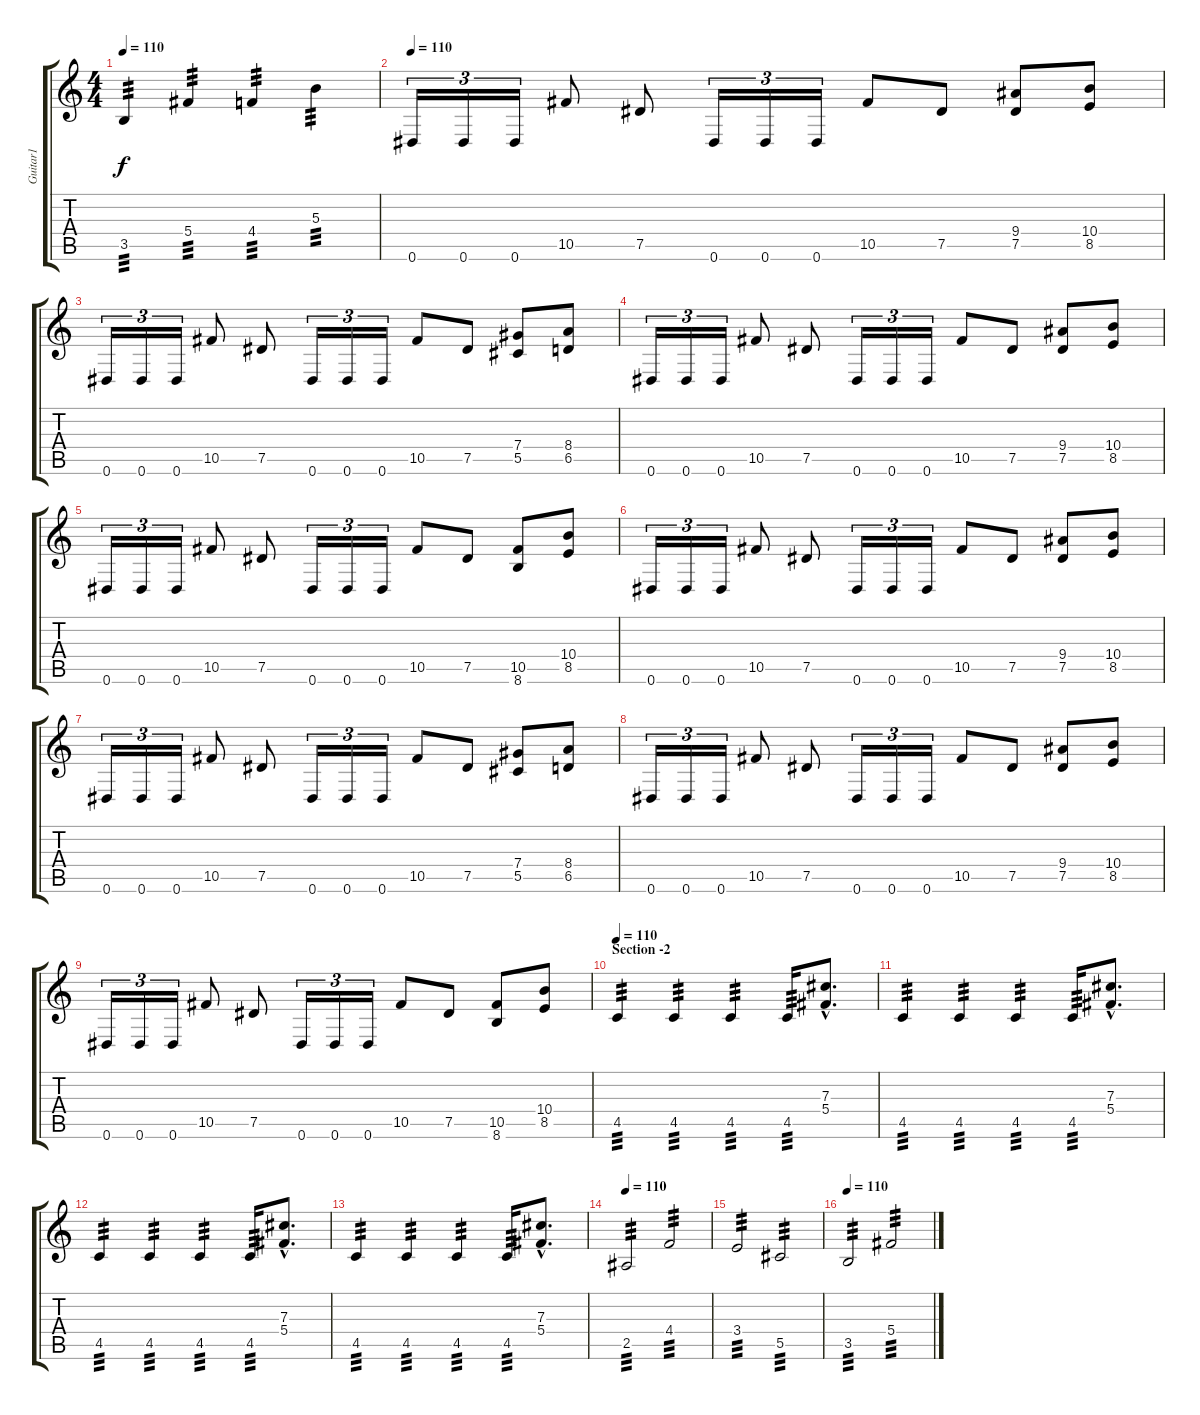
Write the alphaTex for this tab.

\track ("Guitar1" "Guitar1") {instrument overdrivenguitar}
\staff {score tabs}
\tuning (Eb4 Bb3 Gb3 Db3 Ab2 Eb2) {hide}
\ts (4 4)
\tempo 110
\clef g2
\ks c
3.5.4{tp 3 dy f} 5.4.4{tp 3} 4.4.4{tp 3} 5.3.4{tp 3} |
\tempo 110
0.6.16{tu (3 2)} 0.6.16{tu (3 2)} 0.6.16{tu (3 2)} 10.5.8 7.5.8 0.6.16{tu (3 2)} 0.6.16{tu (3 2)} 0.6.16{tu (3 2)} 10.5.8 7.5.8 (9.4 7.5).8 (10.4 8.5).8 |
0.6.16{tu (3 2)} 0.6.16{tu (3 2)} 0.6.16{tu (3 2)} 10.5.8 7.5.8 0.6.16{tu (3 2)} 0.6.16{tu (3 2)} 0.6.16{tu (3 2)} 10.5.8 7.5.8 (7.4 5.5).8 (8.4 6.5).8 |
0.6.16{tu (3 2)} 0.6.16{tu (3 2)} 0.6.16{tu (3 2)} 10.5.8 7.5.8 0.6.16{tu (3 2)} 0.6.16{tu (3 2)} 0.6.16{tu (3 2)} 10.5.8 7.5.8 (9.4 7.5).8 (10.4 8.5).8 |
0.6.16{tu (3 2)} 0.6.16{tu (3 2)} 0.6.16{tu (3 2)} 10.5.8 7.5.8 0.6.16{tu (3 2)} 0.6.16{tu (3 2)} 0.6.16{tu (3 2)} 10.5.8 7.5.8 (10.5 8.6).8 (10.4 8.5).8 |
0.6.16{tu (3 2)} 0.6.16{tu (3 2)} 0.6.16{tu (3 2)} 10.5.8 7.5.8 0.6.16{tu (3 2)} 0.6.16{tu (3 2)} 0.6.16{tu (3 2)} 10.5.8 7.5.8 (9.4 7.5).8 (10.4 8.5).8 |
0.6.16{tu (3 2)} 0.6.16{tu (3 2)} 0.6.16{tu (3 2)} 10.5.8 7.5.8 0.6.16{tu (3 2)} 0.6.16{tu (3 2)} 0.6.16{tu (3 2)} 10.5.8 7.5.8 (7.4 5.5).8 (8.4 6.5).8 |
0.6.16{tu (3 2)} 0.6.16{tu (3 2)} 0.6.16{tu (3 2)} 10.5.8 7.5.8 0.6.16{tu (3 2)} 0.6.16{tu (3 2)} 0.6.16{tu (3 2)} 10.5.8 7.5.8 (9.4 7.5).8 (10.4 8.5).8 |
0.6.16{tu (3 2)} 0.6.16{tu (3 2)} 0.6.16{tu (3 2)} 10.5.8 7.5.8 0.6.16{tu (3 2)} 0.6.16{tu (3 2)} 0.6.16{tu (3 2)} 10.5.8 7.5.8 (10.5 8.6).8 (10.4 8.5).8 |
\section ("" "Section -2")
\tempo 110
4.5.4{tp 3} 4.5.4{tp 3} 4.5.4{tp 3} 4.5.16{tp 3} (7.3{hac} 5.4{hac}).8{d} |
4.5.4{tp 3} 4.5.4{tp 3} 4.5.4{tp 3} 4.5.16{tp 3} (7.3{hac} 5.4{hac}).8{d} |
4.5.4{tp 3} 4.5.4{tp 3} 4.5.4{tp 3} 4.5.16{tp 3} (7.3{hac} 5.4{hac}).8{d} |
4.5.4{tp 3} 4.5.4{tp 3} 4.5.4{tp 3} 4.5.16{tp 3} (7.3{hac} 5.4{hac}).8{d} |
\tempo 110
2.5.2{tp 3} 4.4.2{tp 3} |
3.4.2{tp 3} 5.5.2{tp 3} |
\tempo 110
3.5.2{tp 3} 5.4.2{tp 3}
